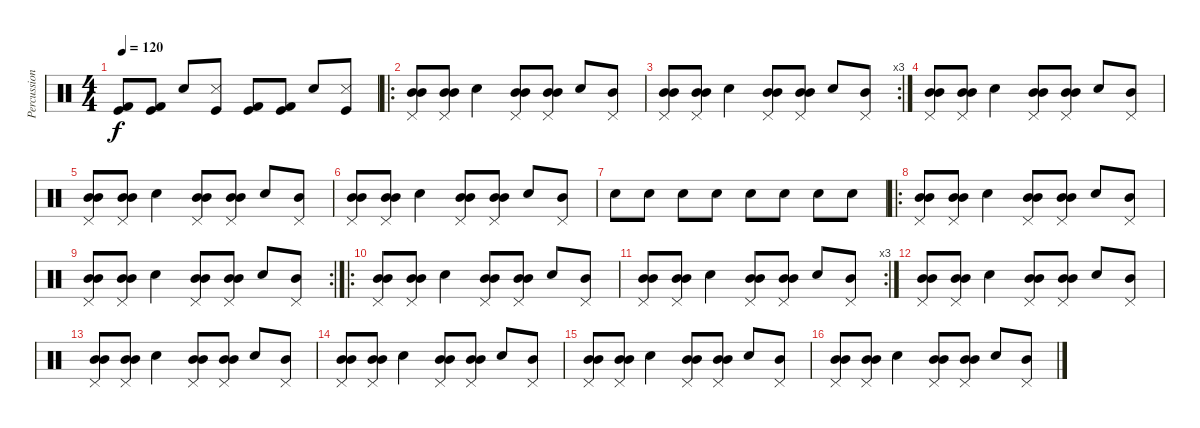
\track ("Percussion" "Percussion") {instrument percussion}
\staff {score}
\articulation defaults
\ts (4 4)
\tempo 120
\clef neutral
\ks c
("Kick (hit) 2" "Kick (hit)").8{dy f} ("Kick (hit) 2" "Kick (hit)").8 "Electric Snare (hit)".8 ("Kick (hit)" "Snare (side stick) 3").8 ("Kick (hit) 2" "Kick (hit)").8 ("Kick (hit) 2" "Kick (hit)").8 "Electric Snare (hit)".8 ("Kick (hit)" "Snare (side stick) 3").8 |
\ro
("Mid Tom (hit)" "Mid Tom (hit)" "Pedal Hi-Hat (hit)").8 ("Mid Tom (hit)" "Mid Tom (hit)" "Pedal Hi-Hat (hit)").8 "Electric Snare (hit)".4 ("Mid Tom (hit)" "Mid Tom (hit)" "Pedal Hi-Hat (hit)").8 ("Mid Tom (hit)" "Mid Tom (hit)" "Pedal Hi-Hat (hit)").8 "Electric Snare (hit)".8 ("Mid Tom (hit)" "Pedal Hi-Hat (hit)").8 |
\rc 3
("Mid Tom (hit)" "Mid Tom (hit)" "Pedal Hi-Hat (hit)").8 ("Mid Tom (hit)" "Mid Tom (hit)" "Pedal Hi-Hat (hit)").8 "Electric Snare (hit)".4 ("Mid Tom (hit)" "Mid Tom (hit)" "Pedal Hi-Hat (hit)").8 ("Mid Tom (hit)" "Mid Tom (hit)" "Pedal Hi-Hat (hit)").8 "Electric Snare (hit)".8 ("Mid Tom (hit)" "Pedal Hi-Hat (hit)").8 |
("Mid Tom (hit)" "Mid Tom (hit)" "Pedal Hi-Hat (hit)").8 ("Mid Tom (hit)" "Mid Tom (hit)" "Pedal Hi-Hat (hit)").8 "Electric Snare (hit)".4 ("Mid Tom (hit)" "Mid Tom (hit)" "Pedal Hi-Hat (hit)").8 ("Mid Tom (hit)" "Mid Tom (hit)" "Pedal Hi-Hat (hit)").8 "Electric Snare (hit)".8 ("Mid Tom (hit)" "Pedal Hi-Hat (hit)").8 |
("Mid Tom (hit)" "Mid Tom (hit)" "Pedal Hi-Hat (hit)").8 ("Mid Tom (hit)" "Mid Tom (hit)" "Pedal Hi-Hat (hit)").8 "Electric Snare (hit)".4 ("Mid Tom (hit)" "Mid Tom (hit)" "Pedal Hi-Hat (hit)").8 ("Mid Tom (hit)" "Mid Tom (hit)" "Pedal Hi-Hat (hit)").8 "Electric Snare (hit)".8 ("Mid Tom (hit)" "Pedal Hi-Hat (hit)").8 |
("Mid Tom (hit)" "Mid Tom (hit)" "Pedal Hi-Hat (hit)").8 ("Mid Tom (hit)" "Mid Tom (hit)" "Pedal Hi-Hat (hit)").8 "Electric Snare (hit)".4 ("Mid Tom (hit)" "Mid Tom (hit)" "Pedal Hi-Hat (hit)").8 ("Mid Tom (hit)" "Mid Tom (hit)" "Pedal Hi-Hat (hit)").8 "Electric Snare (hit)".8 ("Mid Tom (hit)" "Pedal Hi-Hat (hit)").8 |
"Electric Snare (hit)".8 "Electric Snare (hit)".8 "Electric Snare (hit)".8 "Electric Snare (hit)".8 "Electric Snare (hit)".8 "Electric Snare (hit)".8 "Electric Snare (hit)".8 "Electric Snare (hit)".8 |
\ro
("Mid Tom (hit)" "Mid Tom (hit)" "Pedal Hi-Hat (hit)").8 ("Mid Tom (hit)" "Mid Tom (hit)" "Pedal Hi-Hat (hit)").8 "Electric Snare (hit)".4 ("Mid Tom (hit)" "Mid Tom (hit)" "Pedal Hi-Hat (hit)").8 ("Mid Tom (hit)" "Mid Tom (hit)" "Pedal Hi-Hat (hit)").8 "Electric Snare (hit)".8 ("Mid Tom (hit)" "Pedal Hi-Hat (hit)").8 |
\rc 2
("Mid Tom (hit)" "Mid Tom (hit)" "Pedal Hi-Hat (hit)").8 ("Mid Tom (hit)" "Mid Tom (hit)" "Pedal Hi-Hat (hit)").8 "Electric Snare (hit)".4 ("Mid Tom (hit)" "Mid Tom (hit)" "Pedal Hi-Hat (hit)").8 ("Mid Tom (hit)" "Mid Tom (hit)" "Pedal Hi-Hat (hit)").8 "Electric Snare (hit)".8 ("Mid Tom (hit)" "Pedal Hi-Hat (hit)").8 |
\ro
("Mid Tom (hit)" "Mid Tom (hit)" "Pedal Hi-Hat (hit)").8 ("Mid Tom (hit)" "Mid Tom (hit)" "Pedal Hi-Hat (hit)").8 "Electric Snare (hit)".4 ("Mid Tom (hit)" "Mid Tom (hit)" "Pedal Hi-Hat (hit)").8 ("Mid Tom (hit)" "Mid Tom (hit)" "Pedal Hi-Hat (hit)").8 "Electric Snare (hit)".8 ("Mid Tom (hit)" "Pedal Hi-Hat (hit)").8 |
\rc 3
("Mid Tom (hit)" "Mid Tom (hit)" "Pedal Hi-Hat (hit)").8 ("Mid Tom (hit)" "Mid Tom (hit)" "Pedal Hi-Hat (hit)").8 "Electric Snare (hit)".4 ("Mid Tom (hit)" "Mid Tom (hit)" "Pedal Hi-Hat (hit)").8 ("Mid Tom (hit)" "Mid Tom (hit)" "Pedal Hi-Hat (hit)").8 "Electric Snare (hit)".8 ("Mid Tom (hit)" "Pedal Hi-Hat (hit)").8 |
("Mid Tom (hit)" "Mid Tom (hit)" "Pedal Hi-Hat (hit)").8 ("Mid Tom (hit)" "Mid Tom (hit)" "Pedal Hi-Hat (hit)").8 "Electric Snare (hit)".4 ("Mid Tom (hit)" "Mid Tom (hit)" "Pedal Hi-Hat (hit)").8 ("Mid Tom (hit)" "Mid Tom (hit)" "Pedal Hi-Hat (hit)").8 "Electric Snare (hit)".8 ("Mid Tom (hit)" "Pedal Hi-Hat (hit)").8 |
("Mid Tom (hit)" "Mid Tom (hit)" "Pedal Hi-Hat (hit)").8 ("Mid Tom (hit)" "Mid Tom (hit)" "Pedal Hi-Hat (hit)").8 "Electric Snare (hit)".4 ("Mid Tom (hit)" "Mid Tom (hit)" "Pedal Hi-Hat (hit)").8 ("Mid Tom (hit)" "Mid Tom (hit)" "Pedal Hi-Hat (hit)").8 "Electric Snare (hit)".8 ("Mid Tom (hit)" "Pedal Hi-Hat (hit)").8 |
("Mid Tom (hit)" "Mid Tom (hit)" "Pedal Hi-Hat (hit)").8 ("Mid Tom (hit)" "Mid Tom (hit)" "Pedal Hi-Hat (hit)").8 "Electric Snare (hit)".4 ("Mid Tom (hit)" "Mid Tom (hit)" "Pedal Hi-Hat (hit)").8 ("Mid Tom (hit)" "Mid Tom (hit)" "Pedal Hi-Hat (hit)").8 "Electric Snare (hit)".8 ("Mid Tom (hit)" "Pedal Hi-Hat (hit)").8 |
("Mid Tom (hit)" "Mid Tom (hit)" "Pedal Hi-Hat (hit)").8 ("Mid Tom (hit)" "Mid Tom (hit)" "Pedal Hi-Hat (hit)").8 "Electric Snare (hit)".4 ("Mid Tom (hit)" "Mid Tom (hit)" "Pedal Hi-Hat (hit)").8 ("Mid Tom (hit)" "Mid Tom (hit)" "Pedal Hi-Hat (hit)").8 "Electric Snare (hit)".8 ("Mid Tom (hit)" "Pedal Hi-Hat (hit)").8 |
("Mid Tom (hit)" "Mid Tom (hit)" "Pedal Hi-Hat (hit)").8 ("Mid Tom (hit)" "Mid Tom (hit)" "Pedal Hi-Hat (hit)").8 "Electric Snare (hit)".4 ("Mid Tom (hit)" "Mid Tom (hit)" "Pedal Hi-Hat (hit)").8 ("Mid Tom (hit)" "Mid Tom (hit)" "Pedal Hi-Hat (hit)").8 "Electric Snare (hit)".8 ("Mid Tom (hit)" "Pedal Hi-Hat (hit)").8
